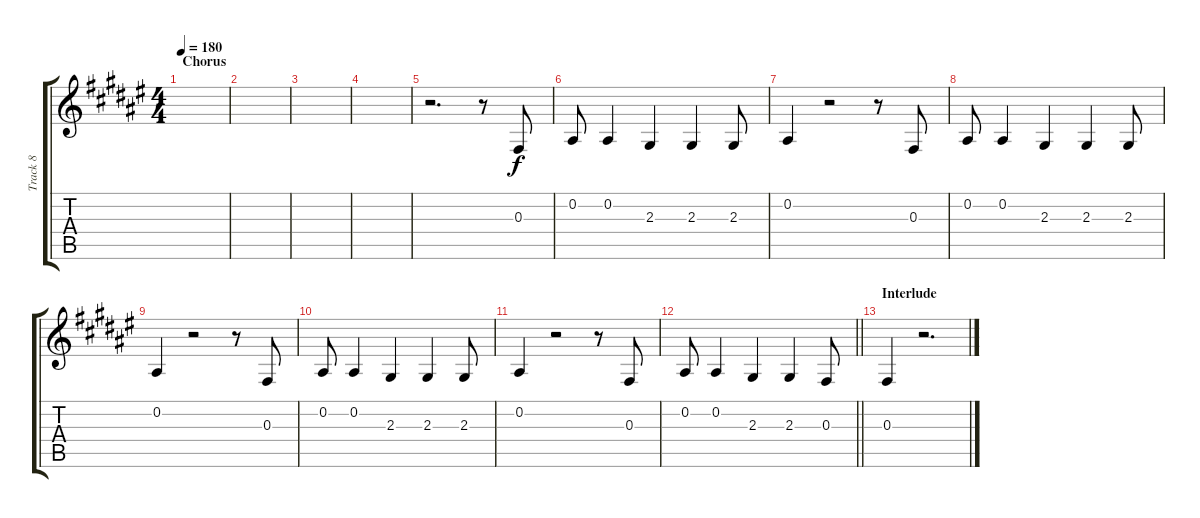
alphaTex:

\track ("Track 8" "Track 8") {instrument lead2sawtooth}
\staff {score tabs}
\tuning (Eb4 Bb3 Gb3 Db3 Ab2 Eb2) {hide}
\ts (4 4)
\section ("" "Chorus")
\tempo 180
\clef g2
\ks f#
|
|
|
|
r.2{d} r.8 0.3.8 |
0.2.8 0.2.4 2.3.4 2.3.4 2.3.8 |
0.2.4 r.2 r.8 0.3.8 |
0.2.8 0.2.4 2.3.4 2.3.4 2.3.8 |
0.2.4 r.2 r.8 0.3.8 |
0.2.8 0.2.4 2.3.4 2.3.4 2.3.8 |
0.2.4 r.2 r.8 0.3.8 |
\barLineRight lightlight
0.2.8 0.2.4 2.3.4 2.3.4 0.3.8 |
\section ("" "Interlude")
0.3.4 r.2{d}
